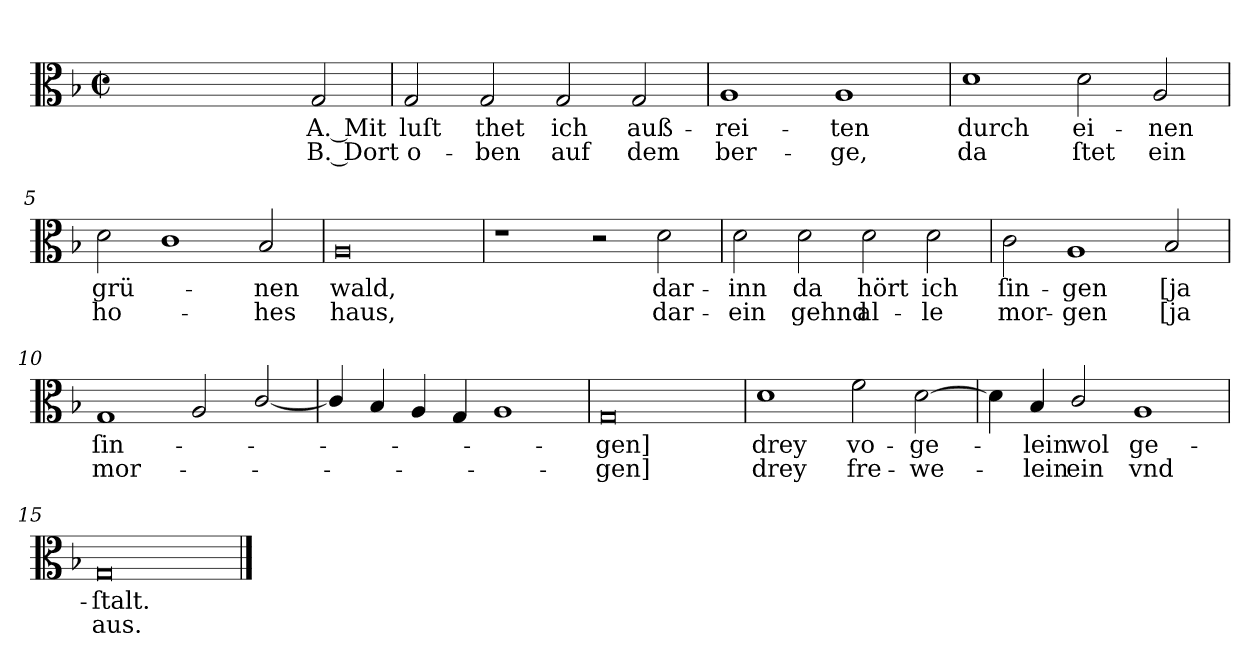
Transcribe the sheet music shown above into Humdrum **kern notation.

**kern	**text	**text
*part1	*part1	*part1
*staff1	*staff1	*staff1
*clefC3	*	*
*k[b-]	*	*
*M4/2	*	*
*met(c|)	*	*
=1	=1	=1
1ryy	.	.
2ryy	.	.
2G	A. Mit	B. Dort
=2	=2	=2
2G	luſt	o-
2G	thet	-ben
2G	ich	auf
2G	auß-	dem
=3	=3	=3
1A	-rei-	ber-
1A	-ten	-ge,
=4	=4	=4
1d	durch	da
2d	ei-	ſtet
2A	-nen	ein
=5	=5	=5
2d	grü-	ho-
1c	.	.
2B-	-nen	-hes
=6	=6	=6
0A	wald,	haus,
=7	=7	=7
1r	.	.
2r	.	.
2d	dar-	dar-
=8	=8	=8
2d	-inn	-ein
2d	da	gehnd
2d	hört	al-
2d	ich	-le
=9	=9	=9
2c	ſin-	mor-
1A	-gen	-gen
2B-	[ja	[ja
=10	=10	=10
1G	ſin-	mor-
2A	.	.
[2c/	.	.
=11	=11	=11
4c/]	.	.
4B-	.	.
4A	.	.
4G	.	.
1A	.	.
=12	=12	=12
0G	-gen]	-gen]
=13	=13	=13
1d	drey	drey
2f	vo-	fre-
[2d	-ge-	-we-
=14	=14	=14
4d]	.	.
4B-	-lein	-lein
2c/	wol	ein
1A	ge-	vnd
=15	=15	=15
0G/	-ſtalt.	aus.
==	==	==
*-	*-	*-
